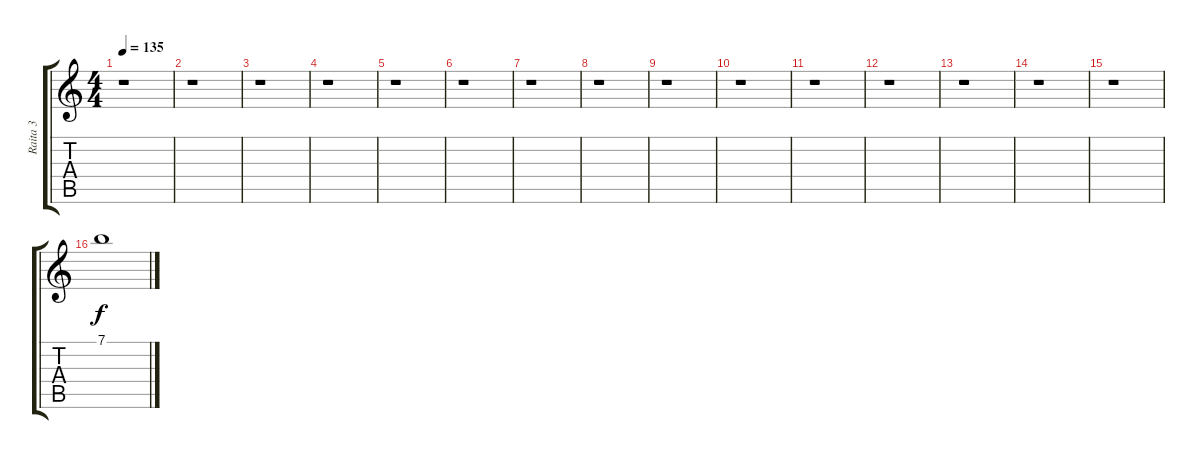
\track ("Raita 3" "Raita 3") {instrument distortionguitar}
\staff {score tabs}
\tuning (E4 B3 G3 D3 A2 E2) {hide}
\ts (4 4)
\tempo 135
\clef g2
\ks c
r.1{dy f} |
r.1 |
r.1 |
r.1 |
r.1 |
r.1 |
r.1 |
r.1 |
r.1 |
r.1 |
r.1 |
r.1 |
r.1 |
r.1 |
r.1 |
7.1.1{instrument drawbarorgan}
